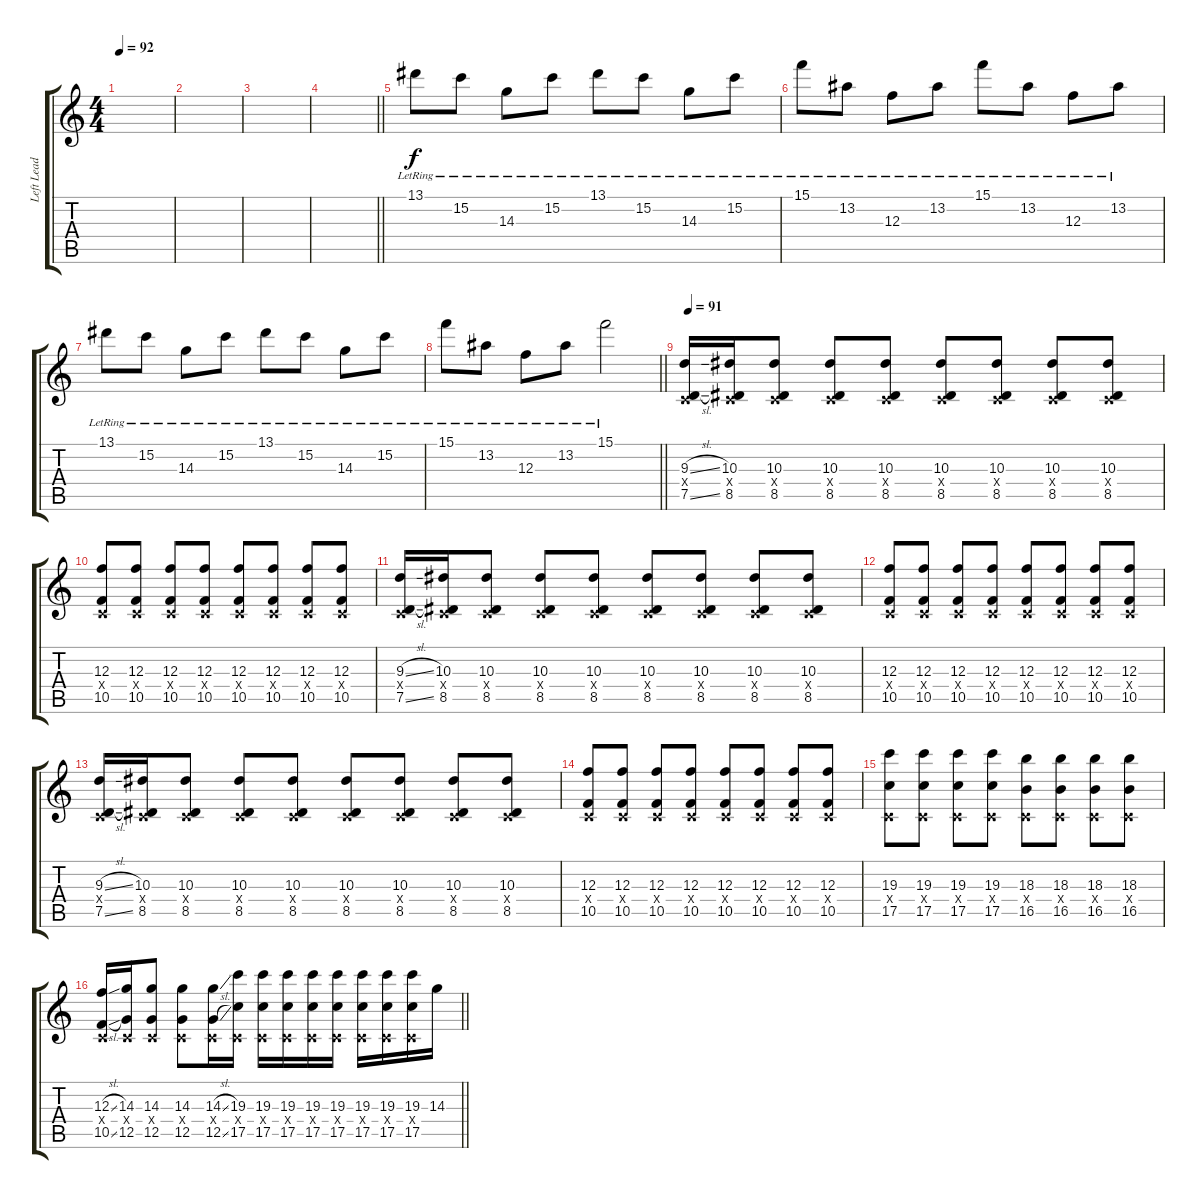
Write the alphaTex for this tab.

\track ("Left Lead 1" "Left Lead ") {instrument distortionguitar}
\staff {score tabs}
\tuning (D4 A3 F3 C3 G2 C2) {hide}
\ts (4 4)
\section ("" "")
\tempo 92
\clef g2
\ks c
|
|
|
\barLineRight lightlight
|
\section ("" "")
13.1{lr}.8 15.2{lr}.8 14.3{lr}.8 15.2{lr}.8 13.1{lr}.8 15.2{lr}.8 14.3{lr}.8 15.2{lr}.8 |
15.1{lr}.8 13.2{lr}.8 12.3{lr}.8 13.2{lr}.8 15.1{lr}.8 13.2{lr}.8 12.3{lr}.8 13.2{lr}.8 |
13.1{lr}.8 15.2{lr}.8 14.3{lr}.8 15.2{lr}.8 13.1{lr}.8 15.2{lr}.8 14.3{lr}.8 15.2{lr}.8 |
\barLineRight lightlight
15.1{lr}.8 13.2{lr}.8 12.3{lr}.8 13.2{lr}.8 15.1{lr}.2 |
\section ("" "")
\tempo 91
(9.3{sl} 0.4{x} 7.5{sl}).16{volume 16 instrument distortionguitar} (10.3 0.4{x} 8.5).16 (10.3 0.4{x} 8.5).8 (10.3 0.4{x} 8.5).8 (10.3 0.4{x} 8.5).8 (10.3 0.4{x} 8.5).8 (10.3 0.4{x} 8.5).8 (10.3 0.4{x} 8.5).8 (10.3 0.4{x} 8.5).8 |
(12.3 0.4{x} 10.5).8 (12.3 0.4{x} 10.5).8 (12.3 0.4{x} 10.5).8 (12.3 0.4{x} 10.5).8 (12.3 0.4{x} 10.5).8 (12.3 0.4{x} 10.5).8 (12.3 0.4{x} 10.5).8 (12.3 0.4{x} 10.5).8 |
(9.3{sl} 0.4{x} 7.5{sl}).16 (10.3 0.4{x} 8.5).16 (10.3 0.4{x} 8.5).8 (10.3 0.4{x} 8.5).8 (10.3 0.4{x} 8.5).8 (10.3 0.4{x} 8.5).8 (10.3 0.4{x} 8.5).8 (10.3 0.4{x} 8.5).8 (10.3 0.4{x} 8.5).8 |
(12.3 0.4{x} 10.5).8 (12.3 0.4{x} 10.5).8 (12.3 0.4{x} 10.5).8 (12.3 0.4{x} 10.5).8 (12.3 0.4{x} 10.5).8 (12.3 0.4{x} 10.5).8 (12.3 0.4{x} 10.5).8 (12.3 0.4{x} 10.5).8 |
(9.3{sl} 0.4{x} 7.5{sl}).16 (10.3 0.4{x} 8.5).16 (10.3 0.4{x} 8.5).8 (10.3 0.4{x} 8.5).8 (10.3 0.4{x} 8.5).8 (10.3 0.4{x} 8.5).8 (10.3 0.4{x} 8.5).8 (10.3 0.4{x} 8.5).8 (10.3 0.4{x} 8.5).8 |
(12.3 0.4{x} 10.5).8 (12.3 0.4{x} 10.5).8 (12.3 0.4{x} 10.5).8 (12.3 0.4{x} 10.5).8 (12.3 0.4{x} 10.5).8 (12.3 0.4{x} 10.5).8 (12.3 0.4{x} 10.5).8 (12.3 0.4{x} 10.5).8 |
(19.3 0.4{x} 17.5).8 (19.3 0.4{x} 17.5).8 (19.3 0.4{x} 17.5).8 (19.3 0.4{x} 17.5).8 (18.3 0.4{x} 16.5).8 (18.3 0.4{x} 16.5).8 (18.3 0.4{x} 16.5).8 (18.3 0.4{x} 16.5).8 |
\barLineRight lightlight
(12.3{sl} 0.4{x} 10.5{sl}).16 (14.3 0.4{x} 12.5).16 (14.3 0.4{x} 12.5).8 (14.3 0.4{x} 12.5).8 (14.3{sl} 0.4{x} 12.5{sl}).16 (19.3 0.4{x} 17.5).16 (19.3 0.4{x} 17.5).16 (19.3 0.4{x} 17.5).16 (19.3 0.4{x} 17.5).16 (19.3 0.4{x} 17.5).16 (19.3 0.4{x} 17.5).16 (19.3 0.4{x} 17.5).16 (19.3 0.4{x} 17.5).16 14.3.16
